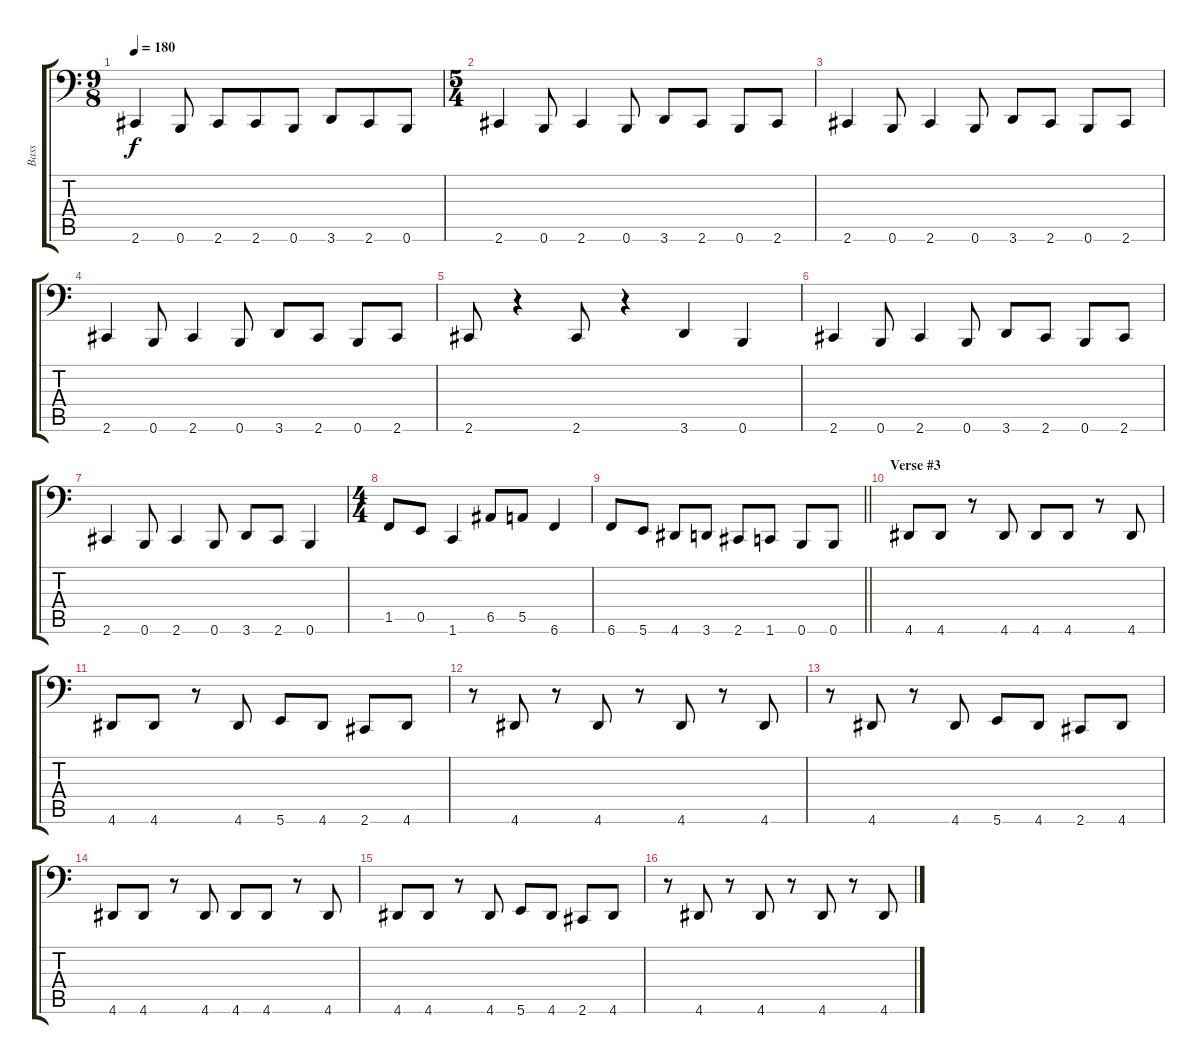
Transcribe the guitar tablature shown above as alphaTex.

\track ("Bass" "Bass") {instrument electricbassfinger}
\staff {score tabs}
\tuning (C3 G2 D2 A1 E1 B0) {hide}
\ts (9 8)
\tempo 180
\clef f4
\ks c
2.6.4{dy f} 0.6.8 2.6.8 2.6.8 0.6.8 3.6.8 2.6.8 0.6.8 |
\ts (5 4)
2.6.4 0.6.8 2.6.4 0.6.8 3.6.8 2.6.8 0.6.8 2.6.8 |
2.6.4 0.6.8 2.6.4 0.6.8 3.6.8 2.6.8 0.6.8 2.6.8 |
2.6.4 0.6.8 2.6.4 0.6.8 3.6.8 2.6.8 0.6.8 2.6.8 |
2.6.8 r.4 2.6.8 r.4 3.6.4 0.6.4 |
2.6.4 0.6.8 2.6.4 0.6.8 3.6.8 2.6.8 0.6.8 2.6.8 |
2.6.4 0.6.8 2.6.4 0.6.8 3.6.8 2.6.8 0.6.4 |
\ts (4 4)
1.5.8 0.5.8 1.6.4 6.5.8 5.5.8 6.6.4 |
\barLineRight lightlight
6.6.8 5.6.8 4.6.8 3.6.8 2.6.8 1.6.8 0.6.8 0.6.8 |
\section ("" "Verse #3")
4.6.8 4.6.8 r.8 4.6.8 4.6.8 4.6.8 r.8 4.6.8 |
4.6.8 4.6.8 r.8 4.6.8 5.6.8 4.6.8 2.6.8 4.6.8 |
r.8 4.6.8 r.8 4.6.8 r.8 4.6.8 r.8 4.6.8 |
r.8 4.6.8 r.8 4.6.8 5.6.8 4.6.8 2.6.8 4.6.8 |
4.6.8 4.6.8 r.8 4.6.8 4.6.8 4.6.8 r.8 4.6.8 |
4.6.8 4.6.8 r.8 4.6.8 5.6.8 4.6.8 2.6.8 4.6.8 |
r.8 4.6.8 r.8 4.6.8 r.8 4.6.8 r.8 4.6.8
